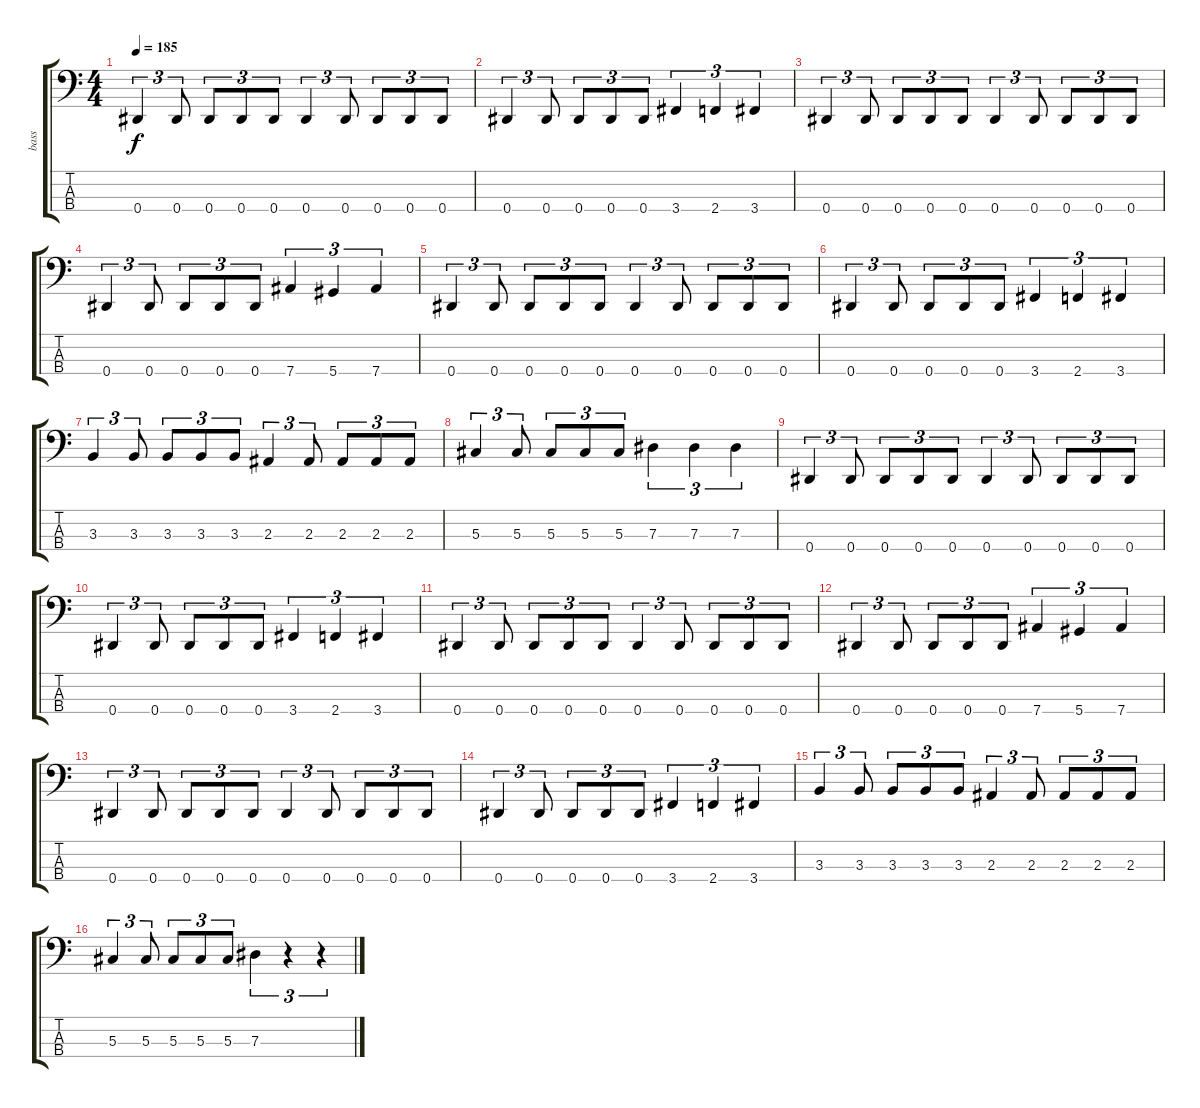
\track ("bass" "bass") {instrument electricbasspick}
\staff {score tabs}
\tuning (Gb2 Db2 Ab1 Eb1) {hide}
\ts (4 4)
\tempo 185
\clef f4
\ks c
0.4.4{tu (3 2) dy f} 0.4.8{tu (3 2)} 0.4.8{tu (3 2)} 0.4.8{tu (3 2)} 0.4.8{tu (3 2)} 0.4.4{tu (3 2)} 0.4.8{tu (3 2)} 0.4.8{tu (3 2)} 0.4.8{tu (3 2)} 0.4.8{tu (3 2)} |
0.4.4{tu (3 2)} 0.4.8{tu (3 2)} 0.4.8{tu (3 2)} 0.4.8{tu (3 2)} 0.4.8{tu (3 2)} 3.4.4{tu (3 2)} 2.4.4{tu (3 2)} 3.4.4{tu (3 2)} |
0.4.4{tu (3 2)} 0.4.8{tu (3 2)} 0.4.8{tu (3 2)} 0.4.8{tu (3 2)} 0.4.8{tu (3 2)} 0.4.4{tu (3 2)} 0.4.8{tu (3 2)} 0.4.8{tu (3 2)} 0.4.8{tu (3 2)} 0.4.8{tu (3 2)} |
0.4.4{tu (3 2)} 0.4.8{tu (3 2)} 0.4.8{tu (3 2)} 0.4.8{tu (3 2)} 0.4.8{tu (3 2)} 7.4.4{tu (3 2)} 5.4.4{tu (3 2)} 7.4.4{tu (3 2)} |
0.4.4{tu (3 2)} 0.4.8{tu (3 2)} 0.4.8{tu (3 2)} 0.4.8{tu (3 2)} 0.4.8{tu (3 2)} 0.4.4{tu (3 2)} 0.4.8{tu (3 2)} 0.4.8{tu (3 2)} 0.4.8{tu (3 2)} 0.4.8{tu (3 2)} |
0.4.4{tu (3 2)} 0.4.8{tu (3 2)} 0.4.8{tu (3 2)} 0.4.8{tu (3 2)} 0.4.8{tu (3 2)} 3.4.4{tu (3 2)} 2.4.4{tu (3 2)} 3.4.4{tu (3 2)} |
3.3.4{tu (3 2)} 3.3.8{tu (3 2)} 3.3.8{tu (3 2)} 3.3.8{tu (3 2)} 3.3.8{tu (3 2)} 2.3.4{tu (3 2)} 2.3.8{tu (3 2)} 2.3.8{tu (3 2)} 2.3.8{tu (3 2)} 2.3.8{tu (3 2)} |
5.3.4{tu (3 2)} 5.3.8{tu (3 2)} 5.3.8{tu (3 2)} 5.3.8{tu (3 2)} 5.3.8{tu (3 2)} 7.3.4{tu (3 2)} 7.3.4{tu (3 2)} 7.3.4{tu (3 2)} |
0.4.4{tu (3 2)} 0.4.8{tu (3 2)} 0.4.8{tu (3 2)} 0.4.8{tu (3 2)} 0.4.8{tu (3 2)} 0.4.4{tu (3 2)} 0.4.8{tu (3 2)} 0.4.8{tu (3 2)} 0.4.8{tu (3 2)} 0.4.8{tu (3 2)} |
0.4.4{tu (3 2)} 0.4.8{tu (3 2)} 0.4.8{tu (3 2)} 0.4.8{tu (3 2)} 0.4.8{tu (3 2)} 3.4.4{tu (3 2)} 2.4.4{tu (3 2)} 3.4.4{tu (3 2)} |
0.4.4{tu (3 2)} 0.4.8{tu (3 2)} 0.4.8{tu (3 2)} 0.4.8{tu (3 2)} 0.4.8{tu (3 2)} 0.4.4{tu (3 2)} 0.4.8{tu (3 2)} 0.4.8{tu (3 2)} 0.4.8{tu (3 2)} 0.4.8{tu (3 2)} |
0.4.4{tu (3 2)} 0.4.8{tu (3 2)} 0.4.8{tu (3 2)} 0.4.8{tu (3 2)} 0.4.8{tu (3 2)} 7.4.4{tu (3 2)} 5.4.4{tu (3 2)} 7.4.4{tu (3 2)} |
0.4.4{tu (3 2)} 0.4.8{tu (3 2)} 0.4.8{tu (3 2)} 0.4.8{tu (3 2)} 0.4.8{tu (3 2)} 0.4.4{tu (3 2)} 0.4.8{tu (3 2)} 0.4.8{tu (3 2)} 0.4.8{tu (3 2)} 0.4.8{tu (3 2)} |
0.4.4{tu (3 2)} 0.4.8{tu (3 2)} 0.4.8{tu (3 2)} 0.4.8{tu (3 2)} 0.4.8{tu (3 2)} 3.4.4{tu (3 2)} 2.4.4{tu (3 2)} 3.4.4{tu (3 2)} |
3.3.4{tu (3 2)} 3.3.8{tu (3 2)} 3.3.8{tu (3 2)} 3.3.8{tu (3 2)} 3.3.8{tu (3 2)} 2.3.4{tu (3 2)} 2.3.8{tu (3 2)} 2.3.8{tu (3 2)} 2.3.8{tu (3 2)} 2.3.8{tu (3 2)} |
5.3.4{tu (3 2)} 5.3.8{tu (3 2)} 5.3.8{tu (3 2)} 5.3.8{tu (3 2)} 5.3.8{tu (3 2)} 7.3.4{tu (3 2)} r.4{tu (3 2)} r.4{tu (3 2)}
